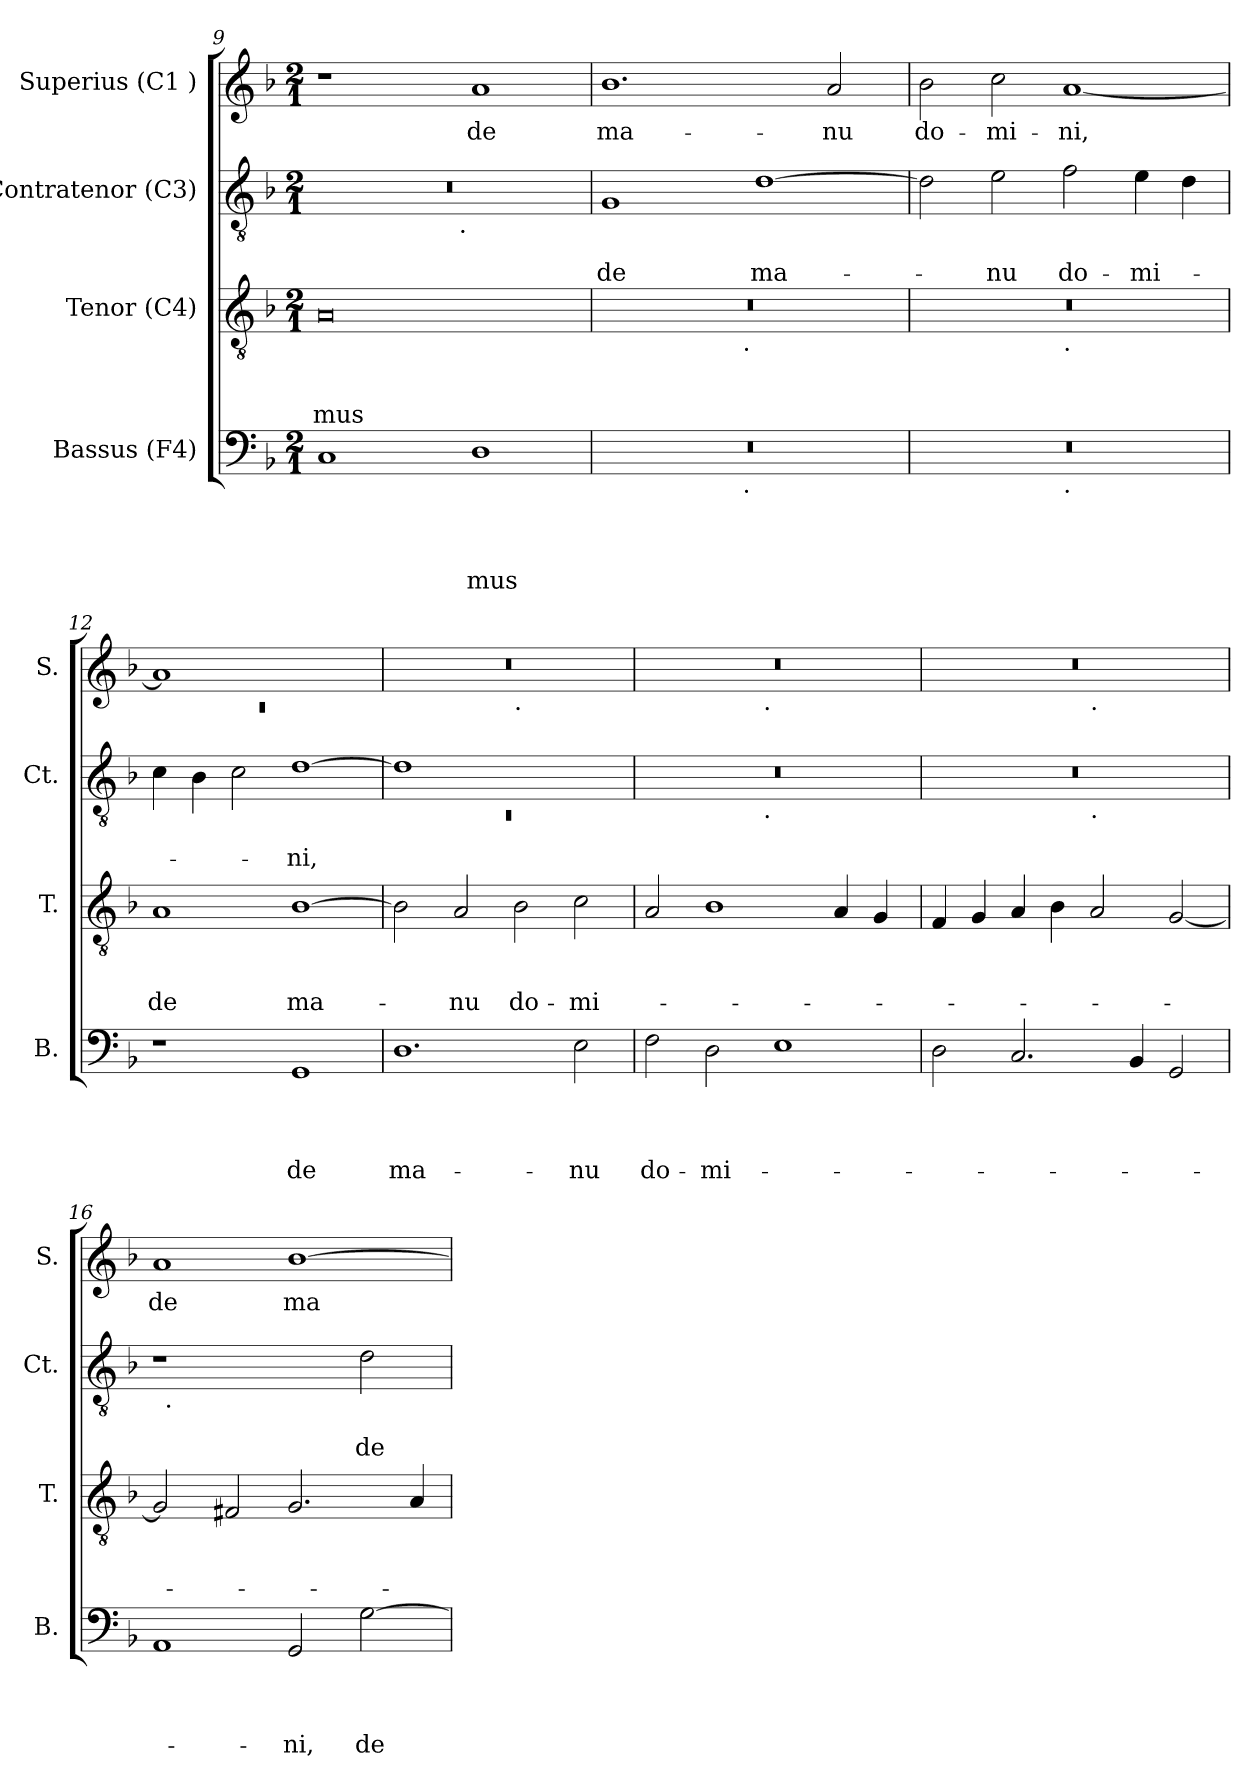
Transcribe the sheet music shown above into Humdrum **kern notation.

**kern	**text	**text	**text	**text	**kern	**text	**text	**text	**kern	**text	**text	**kern	**text
*part4	*part4	*part4	*part4	*part4	*part3	*part3	*part3	*part3	*part2	*part2	*part2	*part1	*part1
*staff4	*staff4	*staff4	*staff4	*staff4	*staff3	*staff3	*staff3	*staff3	*staff2	*staff2	*staff2	*staff1	*staff1
*I"Bassus (F4)	*	*	*	*	*I"Tenor (C4)	*	*	*	*I"Contratenor (C3)	*	*	*I"Superius (C1 )	*
*I'B.	*	*	*	*	*I'T.	*	*	*	*I'Ct.	*	*	*I'S.	*
*clefF4	*	*	*	*	*clefGv2	*	*	*	*clefGv2	*	*	*clefG2	*
*k[b-]	*	*	*	*	*k[b-]	*	*	*	*k[b-]	*	*	*k[b-]	*
*F:	*	*	*	*	*F:	*	*	*	*F:	*	*	*F:	*
*M2/1	*	*	*	*	*M2/1	*	*	*	*M2/1	*	*	*M2/1	*
=9	=9	=9	=9	=9	=9	=9	=9	=9	=9	=9	=9	=9	=9
!	!	!	!	!	!	!	!	!LO:LY:b	!	!	!	!	!
*	*	*	*	*	*	*	*	*	*^	*	*	*	*
1C	.	.	.	.	0A	.	.	-mus	0r	2ryy	.	.	1r	.
.	.	.	.	.	.	.	.	.	.	4...ryy	.	.	.	.
!	!	!	!	!	!	!	!	!	!	!LO:TX:b:t=.	!	!	!	!
.	.	.	.	.	.	.	.	.	.	1ryy	.	.	.	.
!	!	!	!	!LO:LY:b	!	!	!	!	!	!	!	!	!	!LO:LY:b
1D	.	.	.	-mus	.	.	.	.	.	.	.	.	1a	de
.	.	.	.	.	.	.	.	.	.	32ryy	.	.	.	.
=10	=10	=10	=10	=10	=10	=10	=10	=10	=10	=10	=10	=10	=10	=10
!	!	!	!	!	!	!	!	!	!	!	!	!LO:LY:b	!	!LO:LY:b
*^	*	*	*	*	*^	*	*	*	*v	*v	*	*	*	*
0r	2ryy	.	.	.	.	0r	2ryy	.	.	.	1G	.	de	1.b-	ma-
.	4...ryy	.	.	.	.	.	4...ryy	.	.	.	.	.	.	.	.
!	!	!	!	!	!	!	!LO:TX:b:t=.	!	!	!	!	!	!	!	!
!	!LO:TX:b:t=.	!	!	!	!	!	!	!	!	!	!	!	!	!	!
.	1ryy	.	.	.	.	.	1ryy	.	.	.	.	.	.	.	.
!	!	!	!	!	!	!	!	!	!	!	!	!	!LO:LY:b	!	!
.	.	.	.	.	.	.	.	.	.	.	[<1d	.	ma-	.	.
!	!	!	!	!	!	!	!	!	!	!	!	!	!	!	!LO:LY:b
.	.	.	.	.	.	.	.	.	.	.	.	.	.	2a/	-nu
.	32ryy	.	.	.	.	.	32ryy	.	.	.	.	.	.	.	.
!!LO:LB:g=z
=11	=11	=11	=11	=11	=11	=11	=11	=11	=11	=11	=11	=11	=11	=11	=11
!	!	!	!	!	!	!	!	!	!	!	!	!	!	!	!LO:LY:b
0r	1ryy	.	.	.	.	0r	1ryy	.	.	.	2d\]	.	.	2b-\	do-
!	!	!	!	!	!	!	!	!	!	!	!	!	!LO:LY:b	!	!LO:LY:b
.	.	.	.	.	.	.	.	.	.	.	2e\	.	-nu	2cc\	-mi-
!	!	!	!	!	!	!	!LO:TX:b:t=.	!	!	!	!	!	!	!	!
!	!LO:TX:b:t=.	!	!	!	!	!	!	!	!	!	!	!	!	!	!
!	!	!	!	!	!	!	!	!	!	!	!	!	!LO:LY:b	!	!LO:LY:b
.	1ryy	.	.	.	.	.	1ryy	.	.	.	2f\	.	do-	[<1a	-ni,
!	!	!	!	!	!	!	!	!	!	!	!	!	!LO:LY:b	!	!
.	.	.	.	.	.	.	.	.	.	.	4e\	.	-mi-	.	.
.	.	.	.	.	.	.	.	.	.	.	4d\	.	.	.	.
=12	=12	=12	=12	=12	=12	=12	=12	=12	=12	=12	=12	=12	=12	=12	=12
*	*	*	*	*	*	*	*	*	*	*	*	*	*	*^	*
!	!	!	!	!	!	!	!	!	!	!LO:LY:b	!	!	!	!	!LO:N:vis=1	!
*v	*v	*	*	*	*	*	*	*	*	*	*	*	*	*	*	*
*	*	*	*	*	*v	*v	*	*	*	*	*	*	*	*	*
1r	.	.	.	.	1A	.	.	de	4c\	.	.	1a]	0rc	.
.	.	.	.	.	.	.	.	.	4B-\	.	.	.	.	.
.	.	.	.	.	.	.	.	.	2c\	.	.	.	.	.
!	!	!	!	!LO:LY:b	!	!	!	!LO:LY:b	!	!	!LO:LY:b	!	!	!
1GG	.	.	.	de	[>1B-	.	.	ma-	[>1d	.	-ni,	1ryy	.	.
=13	=13	=13	=13	=13	=13	=13	=13	=13	=13	=13	=13	=13	=13	=13
*	*	*	*	*	*	*	*	*	*^	*	*	*	*	*
!	!	!	!	!LO:LY:b	!	!	!	!	!	!LO:N:vis=1	!	!	!	!	!
1.D	.	.	.	ma-	2B-\]	.	.	.	1d]	0rC	.	.	0r	1ryy	.
!	!	!	!	!	!	!	!	!LO:LY:b	!	!	!	!	!	!	!
.	.	.	.	.	2A/	.	.	-nu	.	.	.	.	.	.	.
!	!	!	!	!	!	!	!	!	!	!	!	!	!	!LO:TX:b:t=.	!
!	!	!	!	!	!	!	!	!LO:LY:b	!	!	!	!	!	!	!
.	.	.	.	.	2B-\	.	.	do-	1ryy	.	.	.	.	1ryy	.
!	!	!	!	!LO:LY:b	!	!	!	!LO:LY:b	!	!	!	!	!	!	!
2E\	.	.	.	-nu	2c\	.	.	-mi-	.	.	.	.	.	.	.
=14	=14	=14	=14	=14	=14	=14	=14	=14	=14	=14	=14	=14	=14	=14	=14
!	!	!	!	!LO:LY:b	!	!	!	!	!	!	!	!	!	!	!
2F\	.	.	.	do-	2A/	.	.	.	0r	2ryy	.	.	0r	2ryy	.
!	!	!	!	!LO:LY:b	!	!	!	!	!	!	!	!	!	!	!
2D\	.	.	.	-mi-	1B-	.	.	.	.	4...ryy	.	.	.	4...ryy	.
!	!	!	!	!	!	!	!	!	!	!	!	!	!	!LO:TX:b:t=.	!
!	!	!	!	!	!	!	!	!	!	!LO:TX:b:t=.	!	!	!	!	!
.	.	.	.	.	.	.	.	.	.	1ryy	.	.	.	1ryy	.
1E	.	.	.	.	.	.	.	.	.	.	.	.	.	.	.
.	.	.	.	.	4A/	.	.	.	.	.	.	.	.	.	.
.	.	.	.	.	4G/	.	.	.	.	.	.	.	.	.	.
.	.	.	.	.	.	.	.	.	.	32ryy	.	.	.	32ryy	.
!!LO:PB:g=z	!!
=15	=15	=15	=15	=15	=15	=15	=15	=15	=15	=15	=15	=15	=15	=15	=15
2D\	.	.	.	.	4F/	.	.	.	0r	1ryy	.	.	0r	1ryy	.
.	.	.	.	.	4G/	.	.	.	.	.	.	.	.	.	.
2.C/	.	.	.	.	4A/	.	.	.	.	.	.	.	.	.	.
.	.	.	.	.	4B-\	.	.	.	.	.	.	.	.	.	.
!	!	!	!	!	!	!	!	!	!	!	!	!	!	!LO:TX:b:t=.	!
!	!	!	!	!	!	!	!	!	!	!LO:TX:b:t=.	!	!	!	!	!
.	.	.	.	.	2A/	.	.	.	.	1ryy	.	.	.	1ryy	.
4BB-/	.	.	.	.	.	.	.	.	.	.	.	.	.	.	.
2GG/	.	.	.	.	[<2G/	.	.	.	.	.	.	.	.	.	.
=16	=16	=16	=16	=16	=16	=16	=16	=16	=16	=16	=16	=16	=16	=16	=16
!	!	!	!	!	!	!	!	!	!	!	!	!	!	!	!LO:LY:b
*	*	*	*	*	*	*	*	*	*	*	*	*	*v	*v	*
1AA	.	.	.	.	2G/]	.	.	.	1r	32ryy	.	.	1a	de
!	!	!	!	!	!	!	!	!	!	!LO:TX:b:t=.	!	!	!	!
.	.	.	.	.	.	.	.	.	.	1ryy	.	.	.	.
.	.	.	.	.	2F#/	.	.	.	.	.	.	.	.	.
!	!	!	!	!LO:LY:b	!	!	!	!	!	!	!	!	!	!LO:LY:b
2GG/	.	.	.	-ni,	2.G/	.	.	.	2ryy	.	.	.	[>1b-	ma-
.	.	.	.	.	.	.	.	.	.	2ryy	.	.	.	.
!	!	!	!	!LO:LY:b	!	!	!	!	!	!	!	!LO:LY:b	!	!
[>2G\	.	.	.	de	.	.	.	.	2d\	.	.	de	.	.
.	.	.	.	.	.	.	.	.	.	4...ryy	.	.	.	.
.	.	.	.	.	4A/	.	.	.	.	.	.	.	.	.
*	*	*	*	*	*	*	*	*	*v	*v	*	*	*	*
=	=	=	=	=	=	=	=	=	=	=	=	=	=
*-	*-	*-	*-	*-	*-	*-	*-	*-	*-	*-	*-	*-	*-
